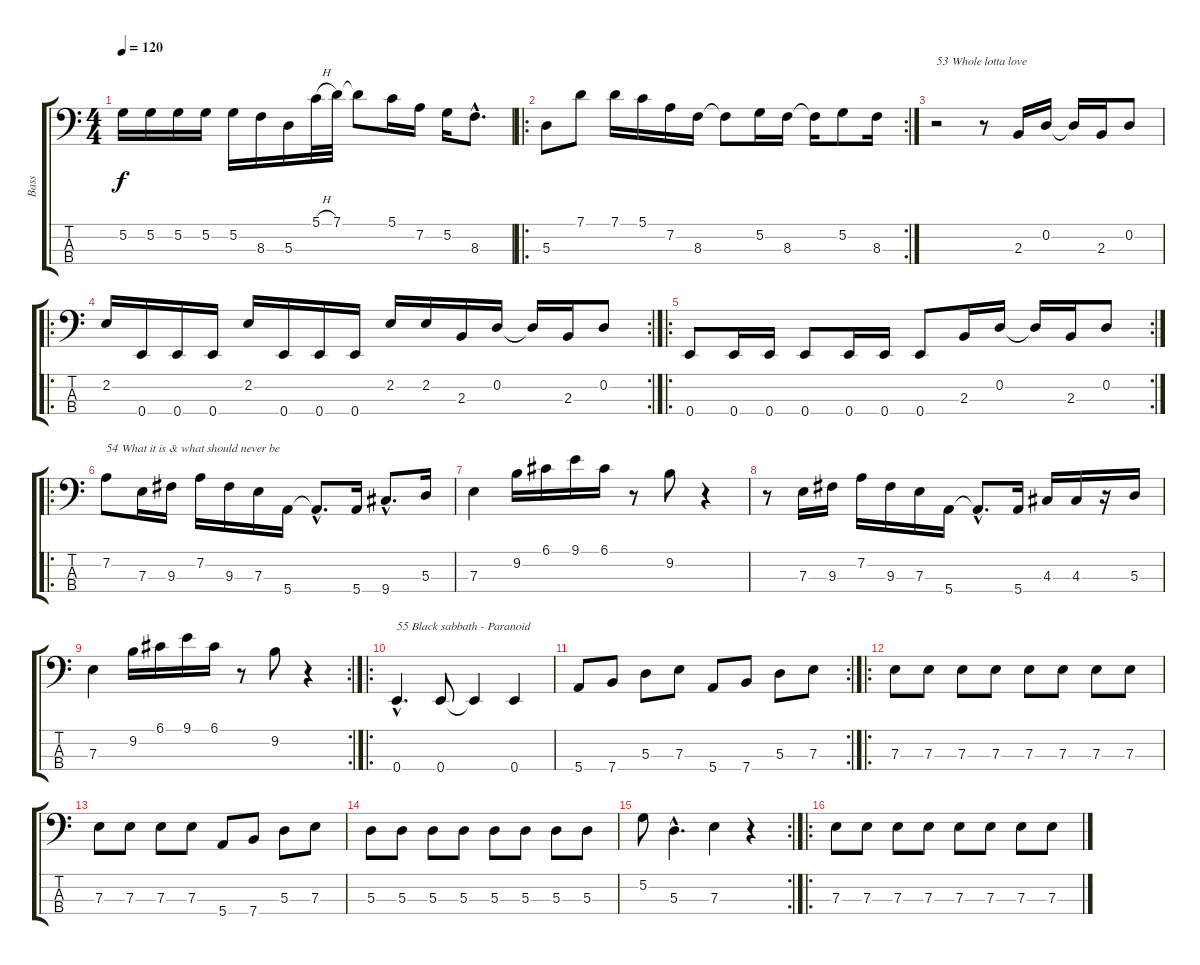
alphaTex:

\track ("Bass" "Bass") {instrument electricbassfinger}
\staff {score tabs}
\tuning (G2 D2 A1 E1) {hide}
\ts (4 4)
\tempo 120
\clef f4
\ks c
5.2.16{dy f} 5.2.16 5.2.16 5.2.16 5.2.16 8.3.16 5.3.16 5.1{h}.32 7.1.32 7.1{t}.8 5.1.16 7.2.16 5.2.16 8.3{hac}.8{d} |
\ro
\rc 2
5.3.8 7.1.8 7.1.16 5.1.16 7.2.16 8.3.16 8.3{t}.8 5.2.16 8.3.16 8.3{t}.16 5.2.8 8.3.16 |
r.2{txt "53 Whole lotta love"} r.8 2.3.16 0.2.16 0.2{t}.16 2.3.16 0.2.8 |
\ro
\rc 2
2.2.16 0.4.16 0.4.16 0.4.16 2.2.16 0.4.16 0.4.16 0.4.16 2.2.16 2.2.16 2.3.16 0.2.16 0.2{t}.16 2.3.16 0.2.8 |
\ro
\rc 2
0.4.8 0.4.16 0.4.16 0.4.8 0.4.16 0.4.16 0.4.8 2.3.16 0.2.16 0.2{t}.16 2.3.16 0.2.8 |
\ro
7.2.8{txt "54 What it is & what should never be"} 7.3.16 9.3.16 7.2.16 9.3.16 7.3.16 5.4.16 5.4{hac t}.8{d} 5.4.16 9.4{hac}.8{d} 5.3.16 |
7.3.4 9.2.16 6.1.16 9.1.16 6.1.16 r.8 9.2.8 r.4 |
r.8 7.3.16 9.3.16 7.2.16 9.3.16 7.3.16 5.4.16 5.4{hac t}.8{d} 5.4.16 4.3.16 4.3.16 r.16 5.3.16 |
\rc 2
7.3.4 9.2.16 6.1.16 9.1.16 6.1.16 r.8 9.2.8 r.4 |
\ro
0.4{hac}.4{d txt "55 Black sabbath - Paranoid"} 0.4.8 0.4{t}.4 0.4.4 |
\rc 2
5.4.8 7.4.8 5.3.8 7.3.8 5.4.8 7.4.8 5.3.8 7.3.8 |
\ro
7.3.8 7.3.8 7.3.8 7.3.8 7.3.8 7.3.8 7.3.8 7.3.8 |
7.3.8 7.3.8 7.3.8 7.3.8 5.4.8 7.4.8 5.3.8 7.3.8 |
5.3.8 5.3.8 5.3.8 5.3.8 5.3.8 5.3.8 5.3.8 5.3.8 |
\rc 2
5.2.8 5.3{hac}.4{d} 7.3.4 r.4 |
\ro
7.3.8 7.3.8 7.3.8 7.3.8 7.3.8 7.3.8 7.3.8 7.3.8
